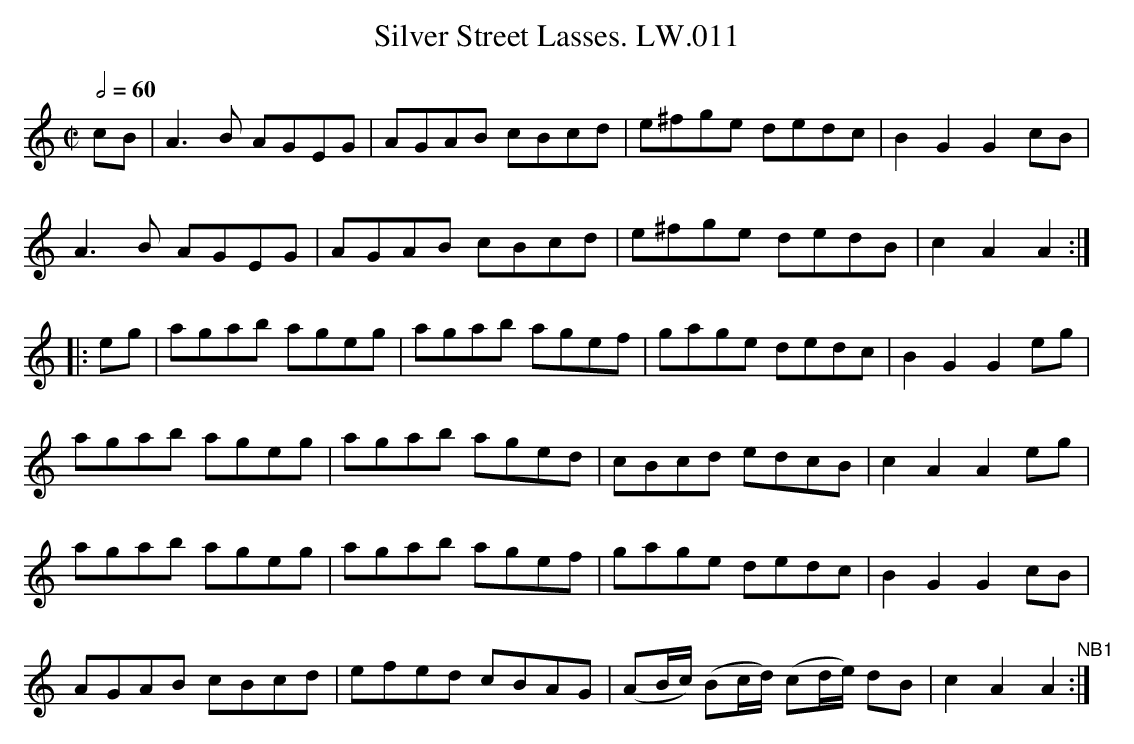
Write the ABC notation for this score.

X:1
T:Silver Street Lasses. LW.011
M:C|
L:1/8
Q:2/4=60
K:Am
cB | A3B AGEG | AGAB cBcd | e^fge dedc | B2G2G2 cB |
A3B AGEG | AGAB cBcd | e^fge dedB | c2A2A2:|
|:eg | agab ageg | agab agef | gage dedc | B2G2G2 eg |
agab ageg | agab aged | cBcd edcB | c2A2A2 eg |
agab ageg | agab agef | gage dedc | B2G2G2 cB |
AGAB cBcd | efed cBAG | (AB/c/) (Bc/d/) (cd/e/) dB | c2A2A2"^NB1":|
